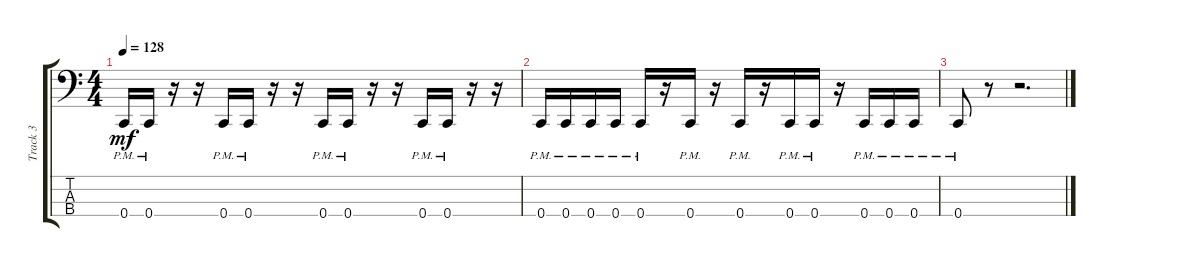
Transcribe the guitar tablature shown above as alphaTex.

\track ("Track 3" "Track 3") {instrument electricbasspick}
\staff {score tabs}
\tuning (F2 C2 G1 C1) {hide}
\ts (4 4)
\tempo 128
\clef f4
\ks c
0.4{pm}.16{dy mf} 0.4{pm}.16 r.16 r.16 0.4{pm}.16 0.4{pm}.16 r.16 r.16 0.4{pm}.16 0.4{pm}.16 r.16 r.16 0.4{pm}.16 0.4{pm}.16 r.16 r.16 |
0.4{pm}.16 0.4{pm}.16 0.4{pm}.16 0.4{pm}.16 0.4{pm}.16 r.16 0.4{pm}.16 r.16 0.4{pm}.16 r.16 0.4{pm}.16 0.4{pm}.16 r.16 0.4{pm}.16 0.4{pm}.16 0.4{pm}.16 |
0.4{pm}.8 r.8 r.2{d}
